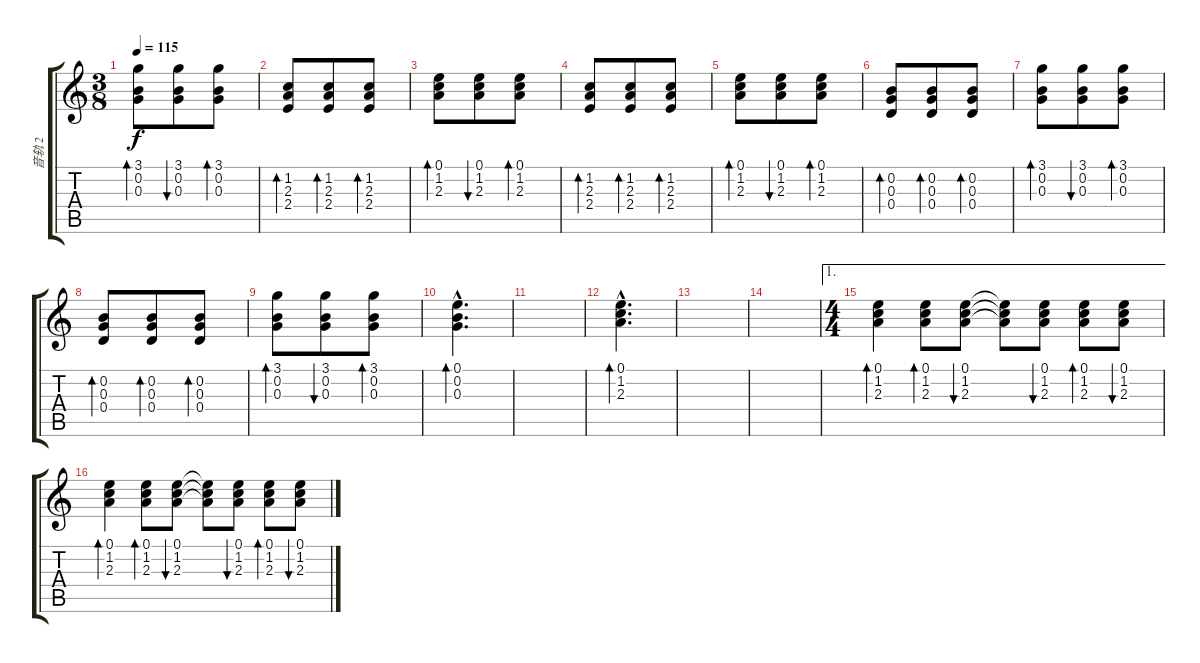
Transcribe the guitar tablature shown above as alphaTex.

\track ("音轨 2" "音轨 2") {instrument acousticguitarsteel}
\staff {score tabs}
\tuning (E4 B3 G3 D3 A2 E2) {hide}
\ts (3 8)
\tempo 115
\clef g2
\ks c
(3.1 0.2 0.3).8{bd 60 dy f} (3.1 0.2 0.3).8{bu 60} (3.1 0.2 0.3).8{bd 60} |
(1.2 2.3 2.4).8{bd 60} (1.2 2.3 2.4).8{bd 60} (1.2 2.3 2.4).8{bd 60} |
(0.1 1.2 2.3).8{bd 60} (0.1 1.2 2.3).8{bu 60} (0.1 1.2 2.3).8{bd 60} |
(1.2 2.3 2.4).8{bd 60} (1.2 2.3 2.4).8{bd 60} (1.2 2.3 2.4).8{bd 60} |
(0.1 1.2 2.3).8{bd 60} (0.1 1.2 2.3).8{bu 60} (0.1 1.2 2.3).8{bd 60} |
(0.2 0.3 0.4).8{bd 60} (0.2 0.3 0.4).8{bd 60} (0.2 0.3 0.4).8{bd 60} |
(3.1 0.2 0.3).8{bd 60} (3.1 0.2 0.3).8{bu 60} (3.1 0.2 0.3).8{bd 60} |
(0.2 0.3 0.4).8{bd 60} (0.2 0.3 0.4).8{bd 60} (0.2 0.3 0.4).8{bd 60} |
(3.1 0.2 0.3).8{bd 60} (3.1 0.2 0.3).8{bu 60} (3.1 0.2 0.3).8{bd 60} |
(0.1{hac} 0.2{hac} 0.3{hac}).4{d bd 60} |
|
(0.1{hac} 1.2{hac} 2.3{hac}).4{d bd 60} |
|
|
\ae 1
\ts (4 4)
(0.1 1.2 2.3).4{bd 60} (0.1 1.2 2.3).8{bd 60} (0.1 1.2 2.3).8{bu 60} (0.1{t} 1.2{t} 2.3{t}).8 (0.1 1.2 2.3).8{bu 60} (0.1 1.2 2.3).8{bd 60} (0.1 1.2 2.3).8{bu 60} |
(0.1 1.2 2.3).4{bd 60} (0.1 1.2 2.3).8{bd 60} (0.1 1.2 2.3).8{bu 60} (0.1{t} 1.2{t} 2.3{t}).8 (0.1 1.2 2.3).8{bu 60} (0.1 1.2 2.3).8{bd 60} (0.1 1.2 2.3).8{bu 60}
